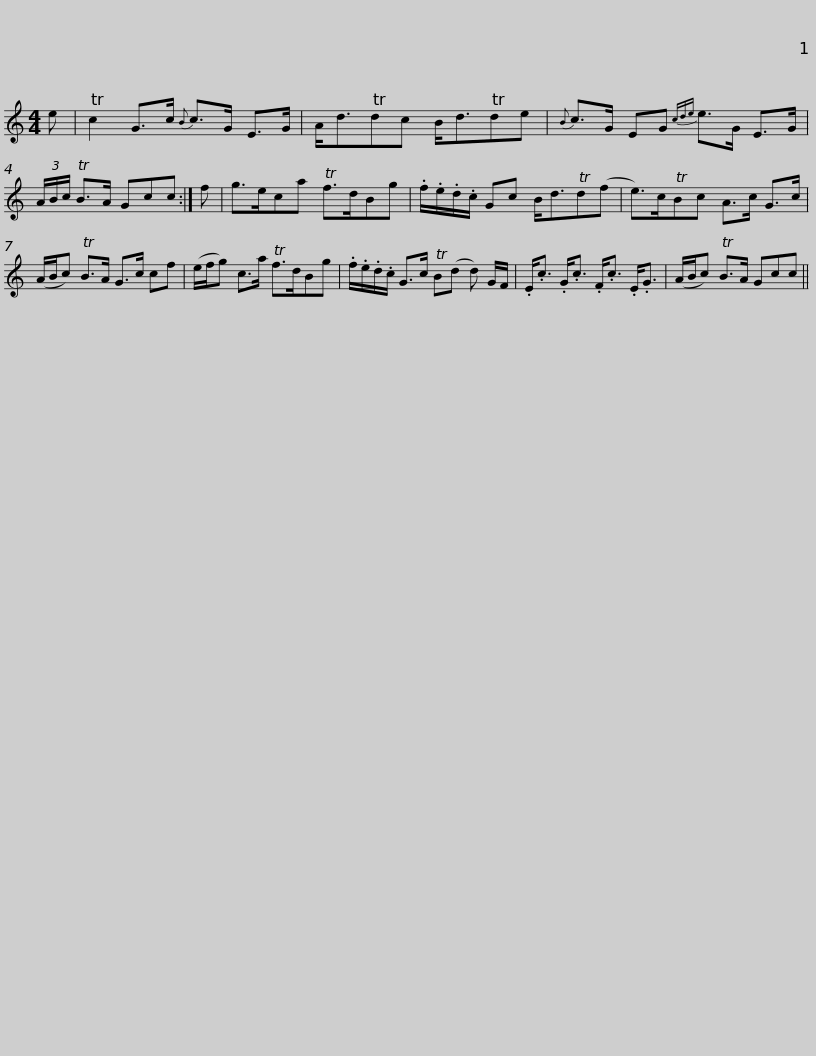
X:1
L:1/8
M:4/4
I:linebreak $
K:C
V:1 treble
V:1
 e | Tc2 G>c{B} c>G E>G | A<dTdc B<dTde |{B} c>G EG{cde} e>G E>G | (3A/B/c/ TB>A Gcc :| %5
 f |$ g>eca Tf>dBg | .f/.e/.d/.c/ Gc B<dTd(f | e>)cTBc A>c G>c | (A/B/c) TB>A G>c cf | %10
 (e/f/g) c>a Tf>dBg |$ .f/.e/.d/.c/ G>c TB(d d) G/F/ | .E<.c .G<.c .F<.c .E<.G | (A/B/c) TB>A Gcc || %14
